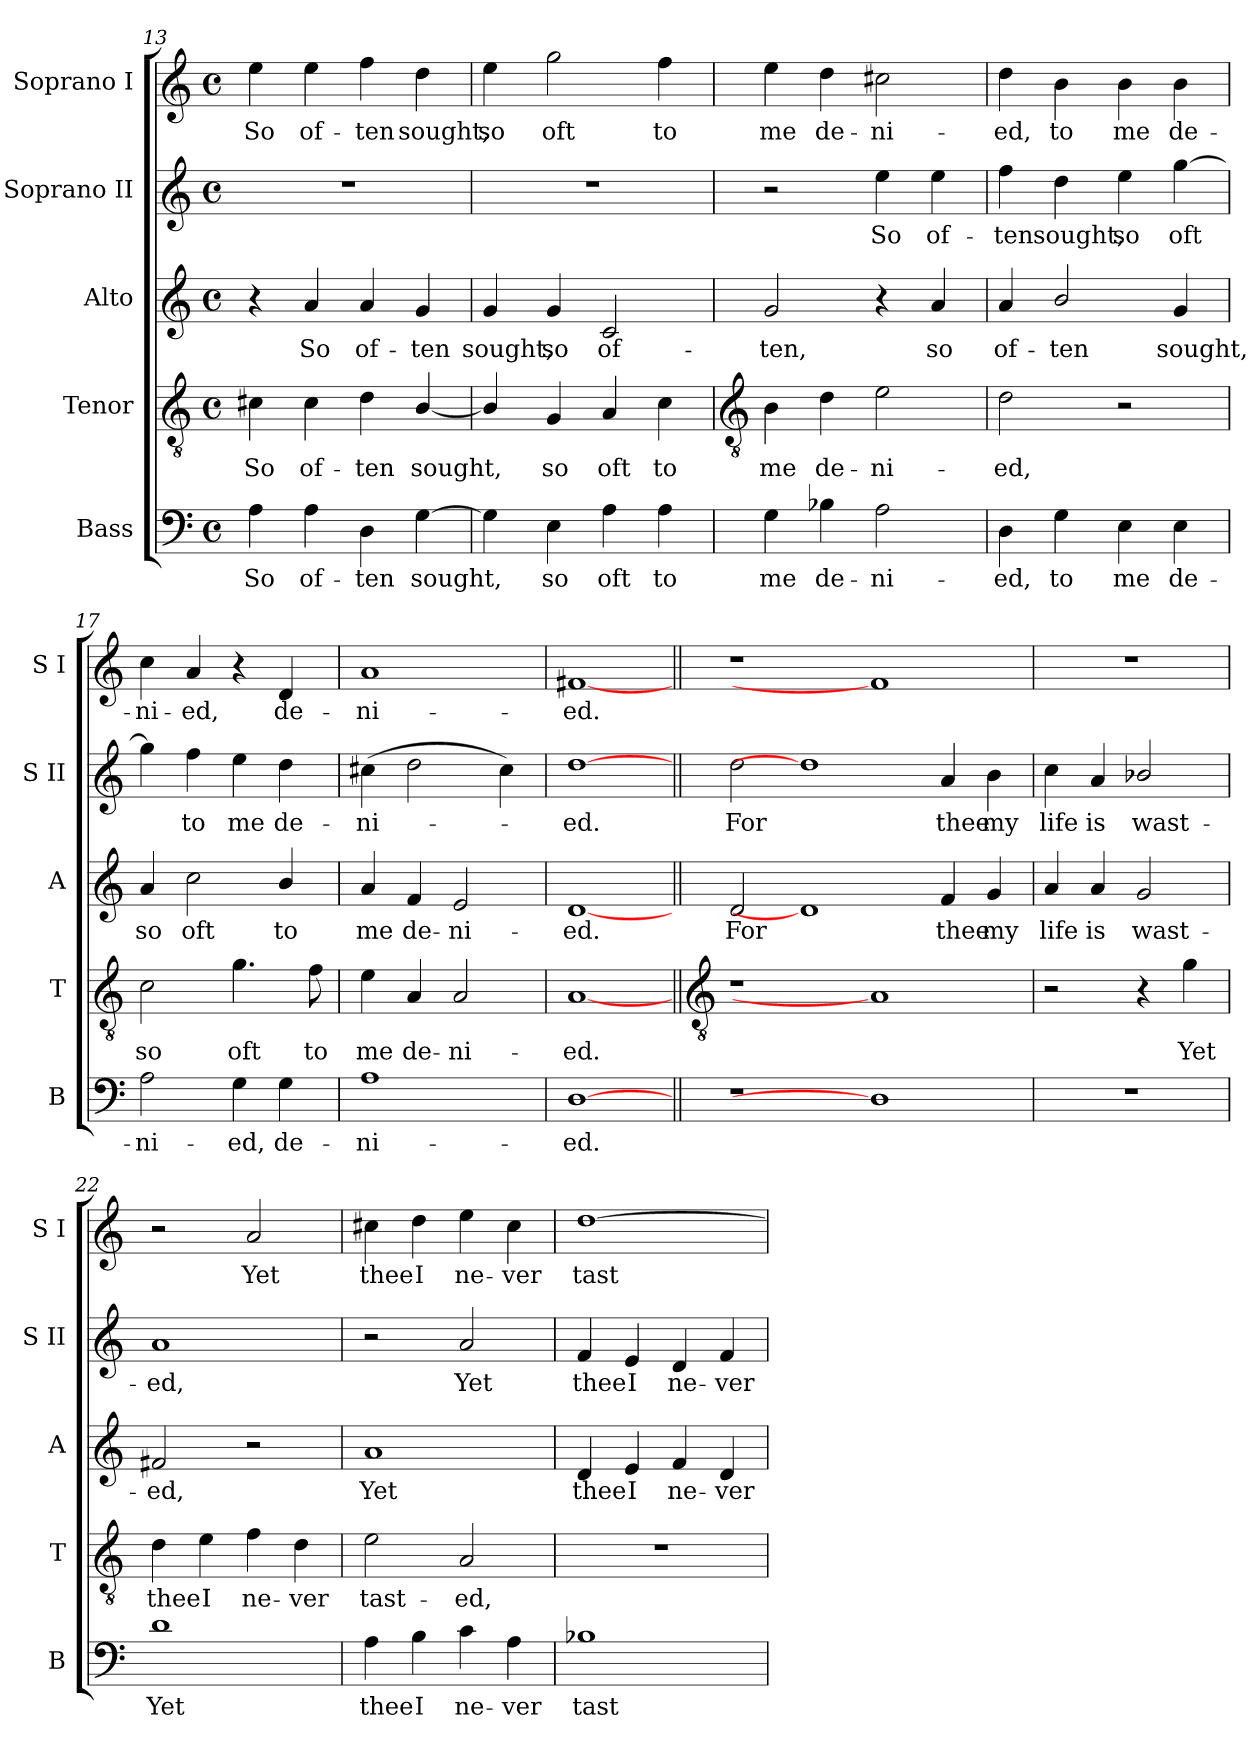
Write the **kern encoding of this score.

**kern	**text	**kern	**text	**kern	**text	**kern	**text	**kern	**text
*part5	*part5	*part4	*part4	*part3	*part3	*part2	*part2	*part1	*part1
*staff5	*staff5	*staff4	*staff4	*staff3	*staff3	*staff2	*staff2	*staff1	*staff1
*I"Bass	*	*I"Tenor	*	*I"Alto	*	*I"Soprano II	*	*I"Soprano I	*
*I'B	*	*I'T	*	*I'A	*	*I'S II	*	*I'S I	*
*clefF4	*	*clefGv2	*	*clefG2	*	*clefG2	*	*clefG2	*
*k[]	*	*k[]	*	*k[]	*	*k[]	*	*k[]	*
*C:	*	*C:	*	*C:	*	*C:	*	*C:	*
*M4/4	*	*M4/4	*	*M4/4	*	*M4/4	*	*M4/4	*
*met(c)	*	*met(c)	*	*met(c)	*	*met(c)	*	*met(c)	*
=13	=13	=13	=13	=13	=13	=13	=13	=13	=13
!	!LO:LY:b	!	!LO:LY:b	!	!	!	!	!	!LO:LY:b
4A	So	4c#X	So	4r	.	1r	.	4ee	So
!	!LO:LY:b	!	!LO:LY:b	!	!LO:LY:b	!	!	!	!LO:LY:b
4A	of-	4c#	of-	4a	So	.	.	4ee	of-
!	!LO:LY:b	!	!LO:LY:b	!	!LO:LY:b	!	!	!	!LO:LY:b
4D	-ten	4d	-ten	4a	of-	.	.	4ff	-ten
!	!LO:LY:b	!	!LO:LY:b	!	!LO:LY:b	!	!	!	!LO:LY:b
[4G	sought,	[4B/	sought,	4g	-ten	.	.	4dd	sought,
=14	=14	=14	=14	=14	=14	=14	=14	=14	=14
!	!	!	!	!	!LO:LY:b	!	!	!	!LO:LY:b
4G]	.	4B/]	.	4g	sought,	1r	.	4ee	so
!	!LO:LY:b	!	!LO:LY:b	!	!LO:LY:b	!	!	!	!LO:LY:b
4E	so	4G	so	4g	so	.	.	2gg	oft
!	!LO:LY:b	!	!LO:LY:b	!	!LO:LY:b	!	!	!	!
4A	oft	4A	oft	2c	of-	.	.	.	.
!	!LO:LY:b	!	!LO:LY:b	!	!	!	!	!	!LO:LY:b
4A	to	4c	to	.	.	.	.	4ff	to
!!LO:LB:g=z
=15	=15	=15	=15	=15	=15	=15	=15	=15	=15
*	*	*clefGv2	*	*	*	*	*	*	*
!	!LO:LY:b	!	!LO:LY:b	!	!LO:LY:b	!	!	!	!LO:LY:b
4G	me	4B	me	2g	-ten,	2r	.	4ee	me
!	!LO:LY:b	!	!LO:LY:b	!	!	!	!	!	!LO:LY:b
4B-X	de-	4d	de-	.	.	.	.	4dd	de-
!	!LO:LY:b	!	!LO:LY:b	!	!	!	!LO:LY:b	!	!LO:LY:b
2A	-ni-	2e	-ni-	4r	.	4ee	So	2cc#X	-ni-
!	!	!	!	!	!LO:LY:b	!	!LO:LY:b	!	!
.	.	.	.	4a	so	4ee	of-	.	.
=16	=16	=16	=16	=16	=16	=16	=16	=16	=16
!	!LO:LY:b	!	!LO:LY:b	!	!LO:LY:b	!	!LO:LY:b	!	!LO:LY:b
4D	-ed,	2d	-ed,	4a	of-	4ff	-ten	4dd	-ed,
!	!LO:LY:b	!	!	!	!LO:LY:b	!	!LO:LY:b	!	!LO:LY:b
4G	to	.	.	2b/	-ten	4dd	sought,	4b	to
!	!LO:LY:b	!	!	!	!	!	!LO:LY:b	!	!LO:LY:b
4E	me	2r	.	.	.	4ee	so	4b	me
!	!LO:LY:b	!	!	!	!LO:LY:b	!	!LO:LY:b	!	!LO:LY:b
4E	de-	.	.	4g	sought,	[4gg	oft	4b	de-
=17	=17	=17	=17	=17	=17	=17	=17	=17	=17
!	!LO:LY:b	!	!LO:LY:b	!	!LO:LY:b	!	!	!	!LO:LY:b
2A	-ni-	2c	so	4a	so	4gg]	.	4cc	-ni-
!	!	!	!	!	!LO:LY:b	!	!LO:LY:b	!	!LO:LY:b
.	.	.	.	2cc	oft	4ff	to	4a	-ed,
!	!LO:LY:b	!	!LO:LY:b	!	!	!	!LO:LY:b	!	!
4G	-ed,	4.g	oft	.	.	4ee	me	4r	.
!	!LO:LY:b	!	!	!	!LO:LY:b	!	!LO:LY:b	!	!LO:LY:b
4G	de-	.	.	4b/	to	4dd	de-	4d	de-
!	!	!	!LO:LY:b	!	!	!	!	!	!
.	.	8f	to	.	.	.	.	.	.
=18	=18	=18	=18	=18	=18	=18	=18	=18	=18
!	!LO:LY:b	!	!LO:LY:b	!	!LO:LY:b	!	!LO:LY:b	!	!LO:LY:b
1A	-ni-	4e	me	4a	me	(>4cc#X	-ni-	1a	-ni-
!	!	!	!LO:LY:b	!	!LO:LY:b	!	!	!	!
.	.	4A	de-	4f	de-	2dd	.	.	.
!	!	!	!LO:LY:b	!	!LO:LY:b	!	!	!	!
.	.	2A	-ni-	2e	-ni-	.	.	.	.
.	.	.	.	.	.	4cc#)	.	.	.
=19	=19	=19	=19	=19	=19	=19	=19	=19	=19
!	!LO:LY:b	!	!LO:LY:b	!	!LO:LY:b	!	!LO:LY:b	!	!LO:LY:b
[1D	-ed.	[1A	-ed.	[1d	-ed.	[1dd	ed.	[1f#X	-ed.
!!LO:LB:g=z
=20||	=20||	=20||	=20||	=20||	=20||	=20||	=20||	=20||	=20||
*	*	*clefGv2	*	*	*	*	*	*	*
!	!	!	!	!	!LO:LY:b	!	!LO:LY:b	!	!
1r	.	1r	.	2d	For	2dd	For	1r	.
.	.	.	.	1d]	.	1dd]	.	.	.
1D]	.	1A]	.	.	.	.	.	1f#]	.
!	!	!	!	!	!LO:LY:b	!	!LO:LY:b	!	!
.	.	.	.	4f	thee	4a	thee	.	.
!	!	!	!	!	!LO:LY:b	!	!LO:LY:b	!	!
.	.	.	.	4g	my	4b	my	.	.
=21	=21	=21	=21	=21	=21	=21	=21	=21	=21
!	!	!	!	!	!LO:LY:b	!	!LO:LY:b	!	!
1r	.	2r	.	4a	life	4cc	life	1r	.
!	!	!	!	!	!LO:LY:b	!	!LO:LY:b	!	!
.	.	.	.	4a	is	4a	is	.	.
!	!	!	!	!	!LO:LY:b	!	!LO:LY:b	!	!
.	.	4r	.	2g	wast-	2b-X/	wast-	.	.
!	!	!	!LO:LY:b	!	!	!	!	!	!
.	.	4g	Yet	.	.	.	.	.	.
=22	=22	=22	=22	=22	=22	=22	=22	=22	=22
!	!LO:LY:b	!	!LO:LY:b	!	!LO:LY:b	!	!LO:LY:b	!	!
1d	Yet	4d	thee	2f#X	-ed,	1a	-ed,	2r	.
!	!	!	!LO:LY:b	!	!	!	!	!	!
.	.	4e	I	.	.	.	.	.	.
!	!	!	!LO:LY:b	!	!	!	!	!	!LO:LY:b
.	.	4f	ne-	2r	.	.	.	2a	Yet
!	!	!	!LO:LY:b	!	!	!	!	!	!
.	.	4d	-ver	.	.	.	.	.	.
=23	=23	=23	=23	=23	=23	=23	=23	=23	=23
!	!LO:LY:b	!	!LO:LY:b	!	!LO:LY:b	!	!	!	!LO:LY:b
4A	thee	2e	tast-	1a	Yet	2r	.	4cc#X	thee
!	!LO:LY:b	!	!	!	!	!	!	!	!LO:LY:b
4B	I	.	.	.	.	.	.	4dd	I
!	!LO:LY:b	!	!LO:LY:b	!	!	!	!LO:LY:b	!	!LO:LY:b
4c	ne-	2A	-ed,	.	.	2a	Yet	4ee	ne-
!	!LO:LY:b	!	!	!	!	!	!	!	!LO:LY:b
4A	-ver	.	.	.	.	.	.	4cc#	-ver
=24	=24	=24	=24	=24	=24	=24	=24	=24	=24
!	!LO:LY:b	!	!	!	!LO:LY:b	!	!LO:LY:b	!	!LO:LY:b
1B-X	tast-	1r	.	4d	thee	4f	thee	[1dd	tast-
!	!	!	!	!	!LO:LY:b	!	!LO:LY:b	!	!
.	.	.	.	4e	I	4e	I	.	.
!	!	!	!	!	!LO:LY:b	!	!LO:LY:b	!	!
.	.	.	.	4f	ne-	4d	ne-	.	.
!	!	!	!	!	!LO:LY:b	!	!LO:LY:b	!	!
.	.	.	.	4d	-ver	4f	-ver	.	.
=	=	=	=	=	=	=	=	=	=
*-	*-	*-	*-	*-	*-	*-	*-	*-	*-
